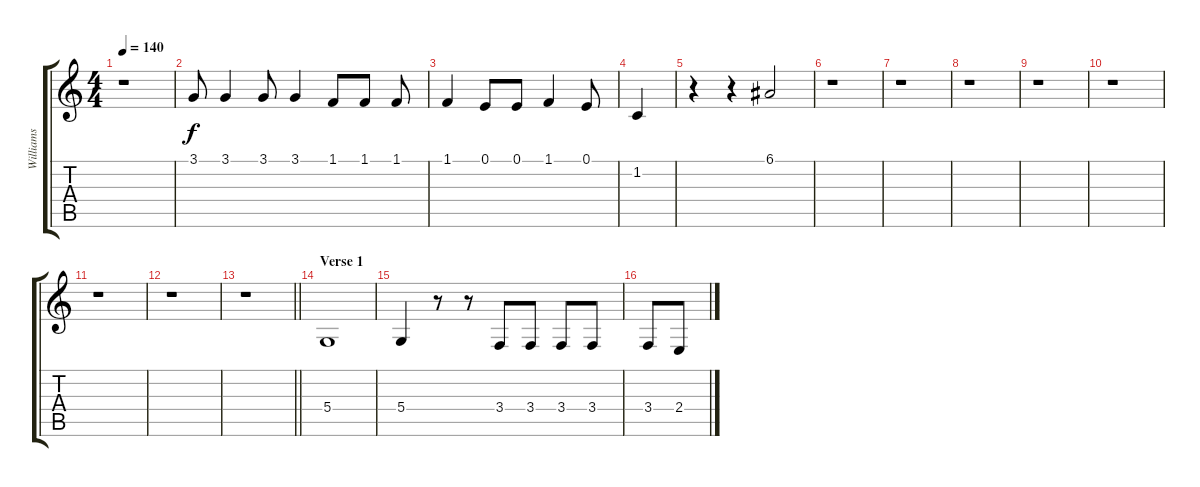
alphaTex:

\track ("Williams" "Williams") {instrument cello}
\staff {score tabs}
\tuning (E4 B3 G3 D3 A2 E2) {hide}
\ts (4 4)
\tempo 140
\clef g2
\ks c
r.1{dy f} |
3.1.8 3.1.4 3.1.8 3.1.4 1.1.8 1.1.8 1.1.8 |
1.1.4 0.1.8 0.1.8 1.1.4 0.1.8 |
1.2.4 |
r.4 r.4 6.1.2 |
r.1 |
r.1 |
r.1 |
r.1 |
r.1 |
r.1 |
r.1 |
\barLineRight lightlight
r.1 |
\section ("" "Verse 1")
5.4.1 |
5.4.4 r.8 r.8 3.4.8 3.4.8 3.4.8 3.4.8 |
3.4.8 2.4.8
